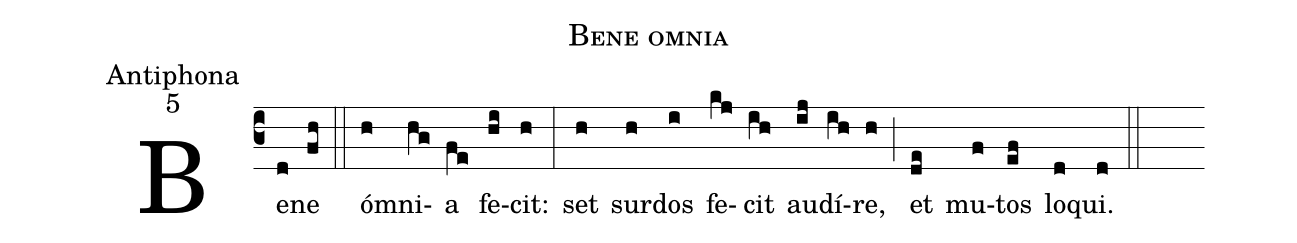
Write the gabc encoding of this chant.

name:Bene omnia;
office-part:Antiphona;
mode:5;
%%
(c3) Be(d)ne(fh) (::)
óm(h)ni(hg)a(fe) fe(hi)cit:(h) (:)
set(h) sur(h)dos(i) fe(kj)cit(ih) au(ij)dí(ih)re,(h) (;) et(de) mu(f)tos(ef) lo(d)qui.(d) (::)
